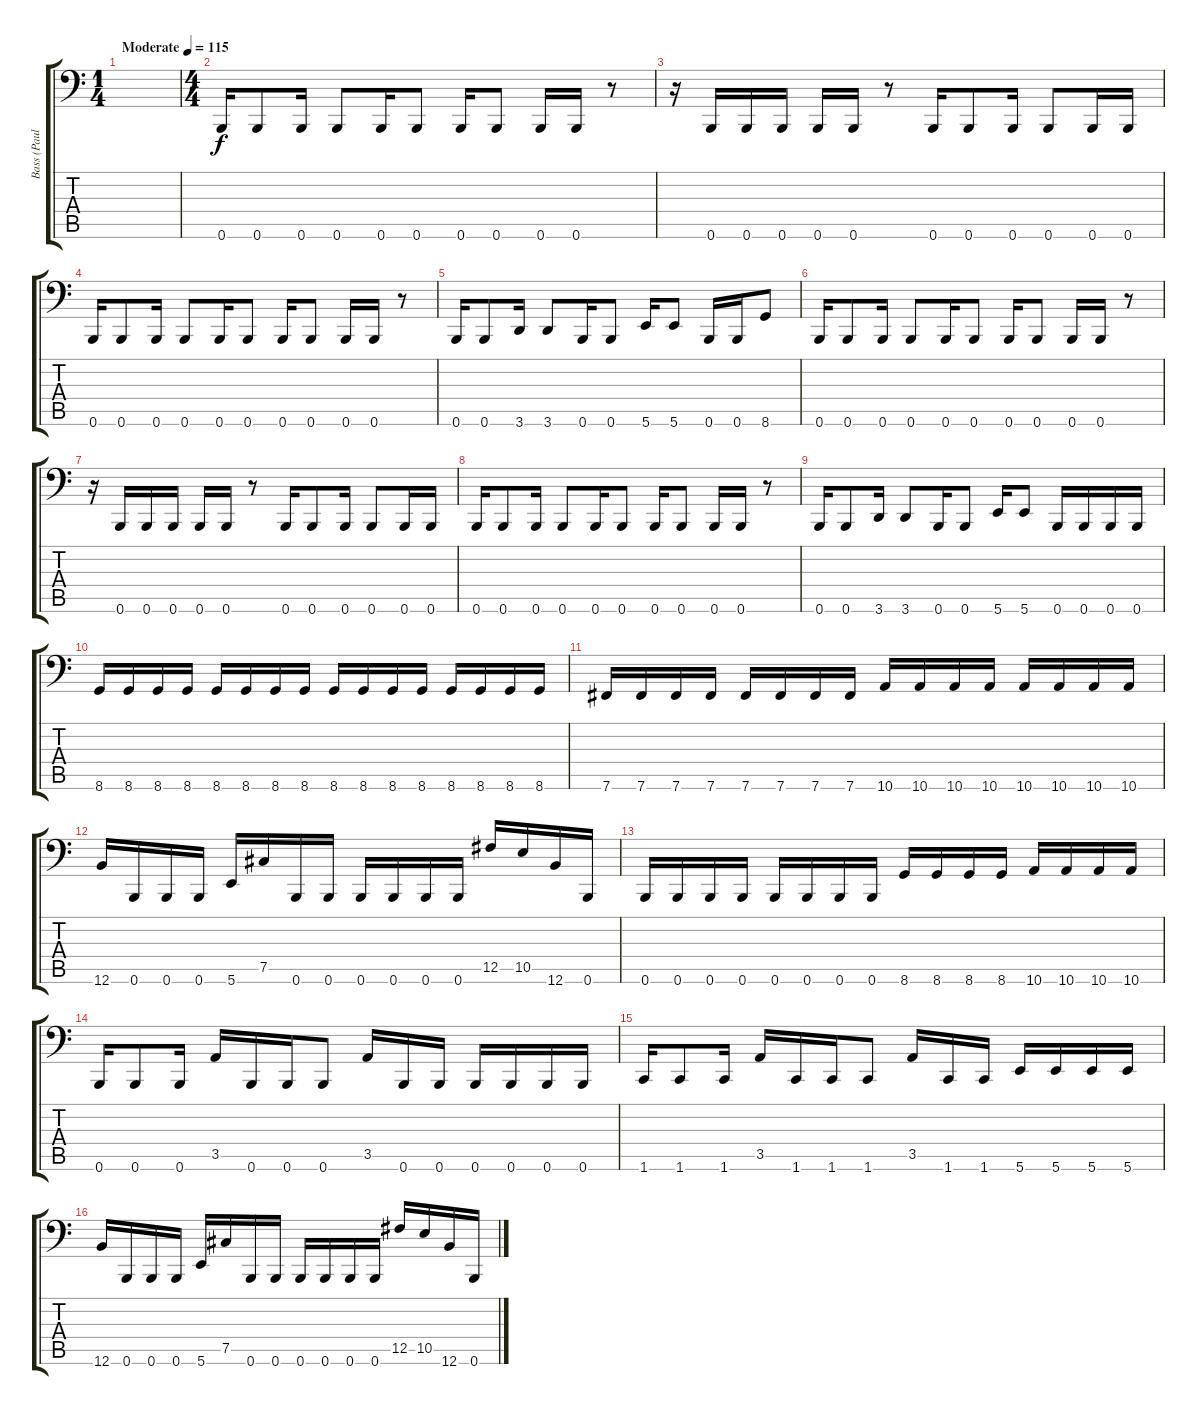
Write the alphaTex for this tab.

\track ("Bass (Paul)" "Bass (Paul") {instrument electricbassfinger}
\staff {score tabs}
\tuning (Db3 Ab2 E2 B1 Gb1 B0) {hide}
\ts (1 4)
\tempo (115 "Moderate")
\clef f4
\ks c
|
\ts (4 4)
0.6.16 0.6.8 0.6.16 0.6.8 0.6.16 0.6.8 0.6.16 0.6.8 0.6.16 0.6.16 r.8 |
r.16 0.6.16 0.6.16 0.6.16 0.6.16 0.6.16 r.8 0.6.16 0.6.8 0.6.16 0.6.8 0.6.16 0.6.16 |
0.6.16 0.6.8 0.6.16 0.6.8 0.6.16 0.6.8 0.6.16 0.6.8 0.6.16 0.6.16 r.8 |
0.6.16 0.6.8 3.6.16 3.6.8 0.6.16 0.6.8 5.6.16 5.6.8 0.6.16 0.6.16 8.6.8 |
0.6.16 0.6.8 0.6.16 0.6.8 0.6.16 0.6.8 0.6.16 0.6.8 0.6.16 0.6.16 r.8 |
r.16 0.6.16 0.6.16 0.6.16 0.6.16 0.6.16 r.8 0.6.16 0.6.8 0.6.16 0.6.8 0.6.16 0.6.16 |
0.6.16 0.6.8 0.6.16 0.6.8 0.6.16 0.6.8 0.6.16 0.6.8 0.6.16 0.6.16 r.8 |
0.6.16 0.6.8 3.6.16 3.6.8 0.6.16 0.6.8 5.6.16 5.6.8 0.6.16 0.6.16 0.6.16 0.6.16 |
8.6.16 8.6.16 8.6.16 8.6.16 8.6.16 8.6.16 8.6.16 8.6.16 8.6.16 8.6.16 8.6.16 8.6.16 8.6.16 8.6.16 8.6.16 8.6.16 |
7.6.16 7.6.16 7.6.16 7.6.16 7.6.16 7.6.16 7.6.16 7.6.16 10.6.16 10.6.16 10.6.16 10.6.16 10.6.16 10.6.16 10.6.16 10.6.16 |
12.6.16 0.6.16 0.6.16 0.6.16 5.6.16 7.5.16 0.6.16 0.6.16 0.6.16 0.6.16 0.6.16 0.6.16 12.5.16 10.5.16 12.6.16 0.6.16 |
0.6.16 0.6.16 0.6.16 0.6.16 0.6.16 0.6.16 0.6.16 0.6.16 8.6.16 8.6.16 8.6.16 8.6.16 10.6.16 10.6.16 10.6.16 10.6.16 |
0.6.16 0.6.8 0.6.16 3.5.16 0.6.16 0.6.16 0.6.8 3.5.16 0.6.16 0.6.16 0.6.16 0.6.16 0.6.16 0.6.16 |
1.6.16 1.6.8 1.6.16 3.5.16 1.6.16 1.6.16 1.6.8 3.5.16 1.6.16 1.6.16 5.6.16 5.6.16 5.6.16 5.6.16 |
12.6.16 0.6.16 0.6.16 0.6.16 5.6.16 7.5.16 0.6.16 0.6.16 0.6.16 0.6.16 0.6.16 0.6.16 12.5.16 10.5.16 12.6.16 0.6.16
